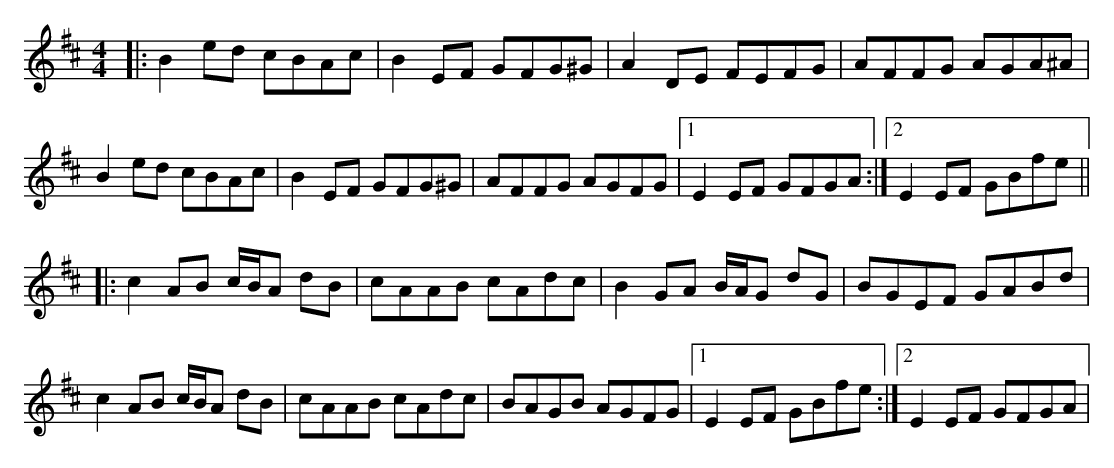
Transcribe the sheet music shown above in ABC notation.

X:1
M:4/4
K:Edor
|:B2ed cBAc|B2EF GFG^G|A2DE FEFG|AFFG AGA^A|
B2ed cBAc|B2EF GFG^G|AFFG AGFG|1 E2EF GFGA:|2 E2EF GBfe||
|:c2AB c/B/A dB|cAAB cAdc|B2GA B/A/G dG|BGEF GABd|
c2AB c/B/A dB|cAAB cAdc|BAGB AGFG|1 E2EF GBfe:|2 E2EF GFGA|
